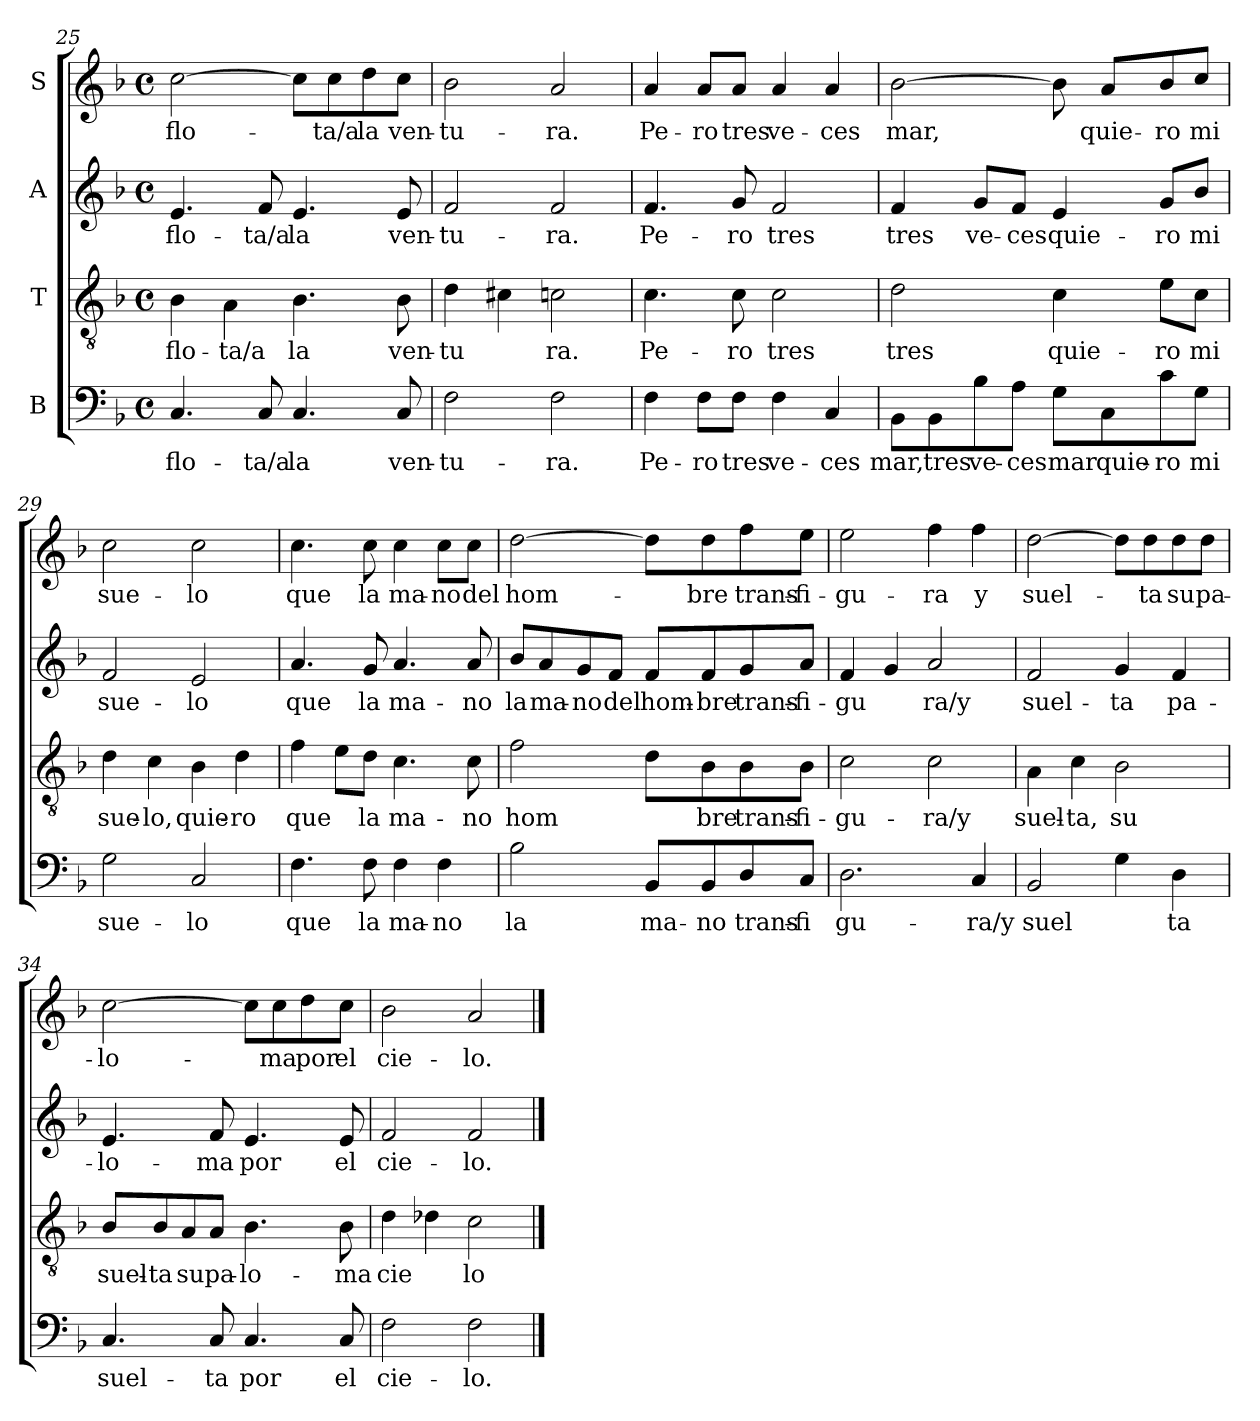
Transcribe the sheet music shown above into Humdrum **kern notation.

**kern	**text	**kern	**text	**kern	**text	**kern	**text
*part4	*part4	*part3	*part3	*part2	*part2	*part1	*part1
*staff4	*staff4	*staff3	*staff3	*staff2	*staff2	*staff1	*staff1
*I"B	*	*I"T	*	*I"A	*	*I"S	*
*clefF4	*	*clefGv2	*	*clefG2	*	*clefG2	*
*k[b-]	*	*k[b-]	*	*k[b-]	*	*k[b-]	*
*F:	*	*F:	*	*F:	*	*F:	*
*M4/4	*	*M4/4	*	*M4/4	*	*M4/4	*
*met(c)	*	*met(c)	*	*met(c)	*	*met(c)	*
=25	=25	=25	=25	=25	=25	=25	=25
!	!LO:LY:b	!	!LO:LY:b	!	!LO:LY:b	!	!LO:LY:b
4.C/	flo-	4B-\	flo-	4.e/	flo-	[>2cc\	flo-
!	!	!	!LO:LY:b	!	!	!	!
.	.	4A\	-ta/a	.	.	.	.
!	!LO:LY:b	!	!	!	!LO:LY:b	!	!
8C/	-ta/a	.	.	8f/	-ta/a	.	.
!	!LO:LY:b	!	!LO:LY:b	!	!LO:LY:b	!	!
4.C/	la	4.B-\	la	4.e/	la	8cc\L]	.
!	!	!	!	!	!	!	!LO:LY:b
.	.	.	.	.	.	8cc\	-ta/a
!	!	!	!	!	!	!	!LO:LY:b
.	.	.	.	.	.	8dd\	la
!	!LO:LY:b	!	!LO:LY:b	!	!LO:LY:b	!	!LO:LY:b
8C/	ven-	8B-\	ven-	8e/	ven-	8cc\J	ven-
!!LO:LB:g=z
=26	=26	=26	=26	=26	=26	=26	=26
!	!LO:LY:b	!	!LO:LY:b	!	!LO:LY:b	!	!LO:LY:b
2F\	-tu-	4d\	-tu	2f/	-tu-	2b-\	-tu-
.	.	4c#X\	.	.	.	.	.
!	!LO:LY:b	!	!LO:LY:b	!	!LO:LY:b	!	!LO:LY:b
2F\	-ra.	2cn\	ra.	2f/	-ra.	2a/	-ra.
=27	=27	=27	=27	=27	=27	=27	=27
!	!LO:LY:b	!	!LO:LY:b	!	!LO:LY:b	!	!LO:LY:b
4F\	Pe-	4.c\	Pe-	4.f/	Pe-	4a/	Pe-
!	!LO:LY:b	!	!	!	!	!	!LO:LY:b
8F\L	-ro	.	.	.	.	8a/L	-ro
!	!LO:LY:b	!	!LO:LY:b	!	!LO:LY:b	!	!LO:LY:b
8F\J	tres	8c\	-ro	8g/	-ro	8a/J	tres
!	!LO:LY:b	!	!LO:LY:b	!	!LO:LY:b	!	!LO:LY:b
4F\	ve-	2c\	tres	2f/	tres	4a/	ve-
!	!LO:LY:b	!	!	!	!	!	!LO:LY:b
4C/	-ces	.	.	.	.	4a/	-ces
=28	=28	=28	=28	=28	=28	=28	=28
!	!LO:LY:b	!	!LO:LY:b	!	!LO:LY:b	!	!LO:LY:b
8BB-\L	mar,	2d\	tres	4f/	tres	[>2b-\	mar,
!	!LO:LY:b	!	!	!	!	!	!
8BB-\	tres	.	.	.	.	.	.
!	!LO:LY:b	!	!	!	!LO:LY:b	!	!
8B-\	ve-	.	.	8g/L	ve-	.	.
!	!LO:LY:b	!	!	!	!LO:LY:b	!	!
8A\J	-ces	.	.	8f/J	-ces	.	.
!	!LO:LY:b	!	!LO:LY:b	!	!LO:LY:b	!	!
8G\L	mar	4c\	quie-	4e/	quie-	8b-\]	.
!	!LO:LY:b	!	!	!	!	!	!LO:LY:b
8C\	quie-	.	.	.	.	8a/L	quie-
!	!LO:LY:b	!	!LO:LY:b	!	!LO:LY:b	!	!LO:LY:b
8c\	-ro	8e\L	-ro	8g/L	-ro	8b-/	-ro
!	!LO:LY:b	!	!LO:LY:b	!	!LO:LY:b	!	!LO:LY:b
8G\J	mi	8c\J	mi	8b-/J	mi	8cc/J	mi
=29	=29	=29	=29	=29	=29	=29	=29
!	!LO:LY:b	!	!LO:LY:b	!	!LO:LY:b	!	!LO:LY:b
2G\	sue-	4d\	sue-	2f/	sue-	2cc\	sue-
!	!	!	!LO:LY:b	!	!	!	!
.	.	4c\	-lo,	.	.	.	.
!	!LO:LY:b	!	!LO:LY:b	!	!LO:LY:b	!	!LO:LY:b
2C/	-lo	4B-\	quie-	2e/	-lo	2cc\	-lo
!	!	!	!LO:LY:b	!	!	!	!
.	.	4d\	-ro	.	.	.	.
=30	=30	=30	=30	=30	=30	=30	=30
!	!LO:LY:b	!	!LO:LY:b	!	!LO:LY:b	!	!LO:LY:b
4.F\	que	4f\	que	4.a/	que	4.cc\	que
.	.	8e\L	.	.	.	.	.
!	!LO:LY:b	!	!LO:LY:b	!	!LO:LY:b	!	!LO:LY:b
8F\	la	8d\J	la	8g/	la	8cc\	la
!	!LO:LY:b	!	!LO:LY:b	!	!LO:LY:b	!	!LO:LY:b
4F\	ma-	4.c\	ma-	4.a/	ma-	4cc\	ma-
!	!LO:LY:b	!	!	!	!	!	!LO:LY:b
4F\	-no	.	.	.	.	8cc\L	-no
!	!	!	!LO:LY:b	!	!LO:LY:b	!	!LO:LY:b
.	.	8c\	-no	8a/	-no	8cc\J	del
!!LO:PB:g=z
=31	=31	=31	=31	=31	=31	=31	=31
!	!LO:LY:b	!	!LO:LY:b	!	!LO:LY:b	!	!LO:LY:b
2B-\	la	2f\	hom	8b-/L	la	[>2dd\	hom-
!	!	!	!	!	!LO:LY:b	!	!
.	.	.	.	8a/	ma-	.	.
!	!	!	!	!	!LO:LY:b	!	!
.	.	.	.	8g/	-no	.	.
!	!	!	!	!	!LO:LY:b	!	!
.	.	.	.	8f/J	del	.	.
!	!LO:LY:b	!	!	!	!LO:LY:b	!	!
8BB-/L	ma-	8d\L	.	8f/L	hom-	8dd\L]	.
!	!LO:LY:b	!	!LO:LY:b	!	!LO:LY:b	!	!LO:LY:b
8BB-/	-no	8B-\	bre	8f/	-bre	8dd\	-bre
!	!LO:LY:b	!	!LO:LY:b	!	!LO:LY:b	!	!LO:LY:b
8D/	trans-	8B-\	trans-	8g/	trans-	8ff\	trans-
!	!LO:LY:b	!	!LO:LY:b	!	!LO:LY:b	!	!LO:LY:b
8C/J	-fi	8B-\J	-fi-	8a/J	-fi-	8ee\J	-fi-
=32	=32	=32	=32	=32	=32	=32	=32
!	!LO:LY:b	!	!LO:LY:b	!	!LO:LY:b	!	!LO:LY:b
2.D\	gu-	2c\	-gu-	4f/	-gu	2ee\	-gu-
.	.	.	.	4g/	.	.	.
!	!	!	!LO:LY:b	!	!LO:LY:b	!	!LO:LY:b
.	.	2c\	-ra/y	2a/	ra/y	4ff\	-ra
!	!LO:LY:b	!	!	!	!	!	!LO:LY:b
4C/	-ra/y	.	.	.	.	4ff\	y
=33	=33	=33	=33	=33	=33	=33	=33
!	!LO:LY:b	!	!LO:LY:b	!	!LO:LY:b	!	!LO:LY:b
2BB-/	suel	4A\	suel-	2f/	suel-	[>2dd\	suel-
!	!	!	!LO:LY:b	!	!	!	!
.	.	4c\	-ta,	.	.	.	.
!	!	!	!LO:LY:b	!	!LO:LY:b	!	!
4G\	.	2B-\	su	4g/	-ta	8dd\L]	.
!	!	!	!	!	!	!	!LO:LY:b
.	.	.	.	.	.	8dd\	-ta
!	!LO:LY:b	!	!	!	!LO:LY:b	!	!LO:LY:b
4D\	ta	.	.	4f/	pa-	8dd\	su
!	!	!	!	!	!	!	!LO:LY:b
.	.	.	.	.	.	8dd\J	pa-
=34	=34	=34	=34	=34	=34	=34	=34
!	!LO:LY:b	!	!LO:LY:b	!	!LO:LY:b	!	!LO:LY:b
4.C/	suel-	8B-/L	suel-	4.e/	-lo-	[>2cc\	-lo-
!	!	!	!LO:LY:b	!	!	!	!
.	.	8B-/	-ta	.	.	.	.
!	!	!	!LO:LY:b	!	!	!	!
.	.	8A/	su	.	.	.	.
!	!LO:LY:b	!	!LO:LY:b	!	!LO:LY:b	!	!
8C/	-ta	8A/J	pa-	8f/	-ma	.	.
!	!LO:LY:b	!	!LO:LY:b	!	!LO:LY:b	!	!
4.C/	por	4.B-\	-lo-	4.e/	por	8cc\L]	.
!	!	!	!	!	!	!	!LO:LY:b
.	.	.	.	.	.	8cc\	-ma
!	!	!	!	!	!	!	!LO:LY:b
.	.	.	.	.	.	8dd\	por
!	!LO:LY:b	!	!LO:LY:b	!	!LO:LY:b	!	!LO:LY:b
8C/	el	8B-\	-ma	8e/	el	8cc\J	el
!!LO:LB:g=z
=35	=35	=35	=35	=35	=35	=35	=35
!	!LO:LY:b	!	!LO:LY:b	!	!LO:LY:b	!	!LO:LY:b
2F\	cie-	4d\	cie	2f/	cie-	2b-\	cie-
.	.	4d-X\	.	.	.	.	.
!	!LO:LY:b	!	!LO:LY:b	!	!LO:LY:b	!	!LO:LY:b
2F\	-lo.	2c\	lo	2f/	-lo.	2a/	-lo.
==	==	==	==	==	==	==	==
*-	*-	*-	*-	*-	*-	*-	*-
